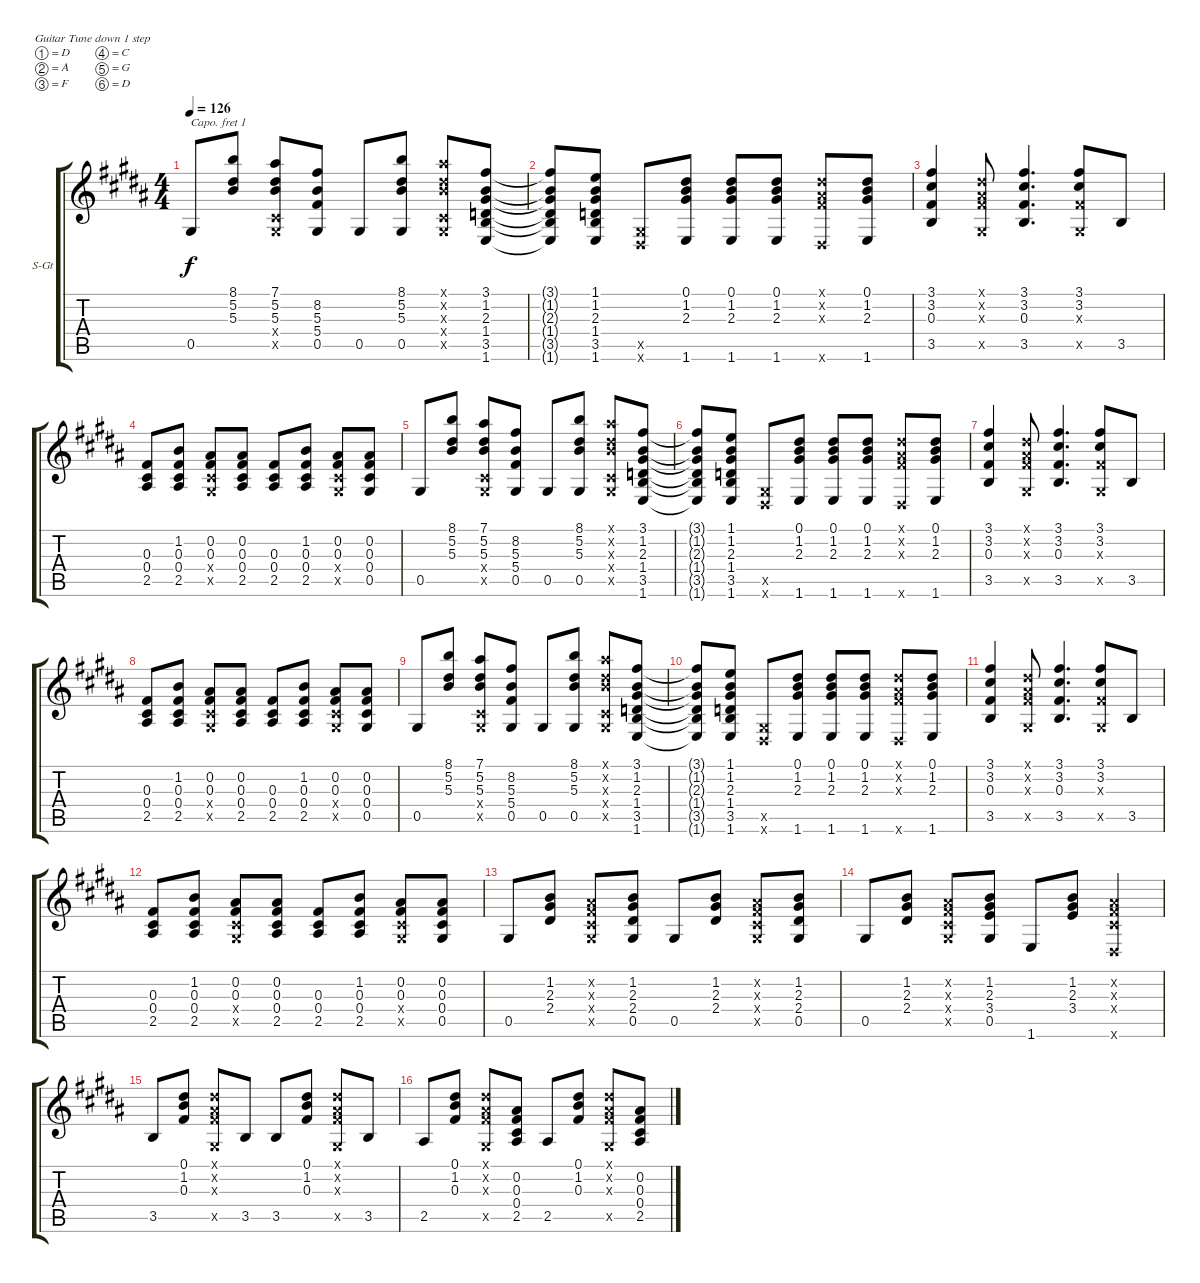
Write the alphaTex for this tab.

\bracketExtendMode groupsimilarinstruments
\firstSystemTrackNameOrientation horizontal
\otherSystemsTrackNameOrientation horizontal
\track ("Track 1" "S-Gt") {instrument acousticguitarsteel}
\staff {score tabs}
\capo 1
\tuning (D4 A3 F3 C3 G2 D2)
\ts (4 4)
\tempo 126
\clef g2
\ks g#minor
0.5.8{dy f} (8.1 5.2 5.3).8 (7.1 5.2 5.3 0.4{x} 0.5{x}).8 (8.2 5.3 5.4 0.5).8 0.5.8 (8.1 5.2 5.3 0.5).8 (7.1{x} 5.2{x} 5.3{x} 0.4{x} 0.5{x}).8 (3.1 1.2 2.3 1.4 3.5 1.6).8 |
(3.1{t} 1.2{t} 2.3{t} 1.4{t} 3.5{t} 1.6{t}).8 (1.1 1.2 2.3 1.4 3.5 1.6).8 (0.5{x} 0.6{x}).8 (0.1 1.2 2.3 1.6).8 (0.1 1.2 2.3 1.6).8 (0.1 1.2 2.3 1.6).8 (0.1{x} 0.2{x} 0.3{x} 0.6{x}).8 (0.1 1.2 2.3 1.6).8 |
(3.1 3.2 0.3 3.5).4 (0.1{x} 0.2{x} 0.3{x} 0.5{x}).8 (3.1 3.2 0.3 3.5).4{d} (3.1 3.2 0.3{x} 0.5{x}).8 3.5.8 |
(0.3 0.4 2.5).8 (1.2 0.3 0.4 2.5).8 (0.2 0.3 0.4{x} 0.5{x}).8 (0.2 0.3 0.4 2.5).8 (0.3 0.4 2.5).8 (1.2 0.3 0.4 2.5).8 (0.2 0.3 0.4{x} 0.5{x}).8 (0.2 0.3 0.4 0.5).8 |
0.5.8 (8.1 5.2 5.3).8 (7.1 5.2 5.3 0.4{x} 0.5{x}).8 (8.2 5.3 5.4 0.5).8 0.5.8 (8.1 5.2 5.3 0.5).8 (7.1{x} 5.2{x} 5.3{x} 0.4{x} 0.5{x}).8 (3.1 1.2 2.3 1.4 3.5 1.6).8 |
(3.1{t} 1.2{t} 2.3{t} 1.4{t} 3.5{t} 1.6{t}).8 (1.1 1.2 2.3 1.4 3.5 1.6).8 (0.5{x} 0.6{x}).8 (0.1 1.2 2.3 1.6).8 (0.1 1.2 2.3 1.6).8 (0.1 1.2 2.3 1.6).8 (0.1{x} 0.2{x} 0.3{x} 0.6{x}).8 (0.1 1.2 2.3 1.6).8 |
(3.1 3.2 0.3 3.5).4 (0.1{x} 0.2{x} 0.3{x} 0.5{x}).8 (3.1 3.2 0.3 3.5).4{d} (3.1 3.2 0.3{x} 0.5{x}).8 3.5.8 |
(0.3 0.4 2.5).8 (1.2 0.3 0.4 2.5).8 (0.2 0.3 0.4{x} 0.5{x}).8 (0.2 0.3 0.4 2.5).8 (0.3 0.4 2.5).8 (1.2 0.3 0.4 2.5).8 (0.2 0.3 0.4{x} 0.5{x}).8 (0.2 0.3 0.4 0.5).8 |
0.5.8 (8.1 5.2 5.3).8 (7.1 5.2 5.3 0.4{x} 0.5{x}).8 (8.2 5.3 5.4 0.5).8 0.5.8 (8.1 5.2 5.3 0.5).8 (7.1{x} 5.2{x} 5.3{x} 0.4{x} 0.5{x}).8 (3.1 1.2 2.3 1.4 3.5 1.6).8 |
(3.1{t} 1.2{t} 2.3{t} 1.4{t} 3.5{t} 1.6{t}).8 (1.1 1.2 2.3 1.4 3.5 1.6).8 (0.5{x} 0.6{x}).8 (0.1 1.2 2.3 1.6).8 (0.1 1.2 2.3 1.6).8 (0.1 1.2 2.3 1.6).8 (0.1{x} 0.2{x} 0.3{x} 0.6{x}).8 (0.1 1.2 2.3 1.6).8 |
(3.1 3.2 0.3 3.5).4 (0.1{x} 0.2{x} 0.3{x} 0.5{x}).8 (3.1 3.2 0.3 3.5).4{d} (3.1 3.2 0.3{x} 0.5{x}).8 3.5.8 |
(0.3 0.4 2.5).8 (1.2 0.3 0.4 2.5).8 (0.2 0.3 0.4{x} 0.5{x}).8 (0.2 0.3 0.4 2.5).8 (0.3 0.4 2.5).8 (1.2 0.3 0.4 2.5).8 (0.2 0.3 0.4{x} 0.5{x}).8 (0.2 0.3 0.4 0.5).8 |
0.5.8 (1.2 2.3 2.4).8 (0.2{x} 0.3{x} 0.4{x} 0.5{x}).8 (1.2 2.3 2.4 0.5).8 0.5.8 (1.2 2.3 2.4).8 (0.2{x} 0.3{x} 0.4{x} 0.5{x}).8 (1.2 2.3 2.4 0.5).8 |
0.5.8 (1.2 2.3 2.4).8 (0.2{x} 0.3{x} 0.4{x} 0.5{x}).8 (1.2 2.3 3.4 0.5).8 1.6.8 (1.2 2.3 3.4).8 (0.2{x} 0.3{x} 0.4{x} 0.6{x}).4 |
3.5.8 (0.1 1.2 0.3).8 (0.1{x} 0.2{x} 0.3{x} 0.5{x}).8 3.5.8 3.5.8 (0.1 1.2 0.3).8 (0.1{x} 0.2{x} 0.3{x} 0.5{x}).8 3.5.8 |
2.5.8 (0.1 1.2 0.3).8 (0.1{x} 0.2{x} 0.3{x} 0.5{x}).8 (0.2 0.3 0.4 2.5).8 2.5.8 (0.1 1.2 0.3).8 (0.1{x} 0.2{x} 0.3{x} 0.5{x}).8 (0.2 0.3 0.4 2.5).8
